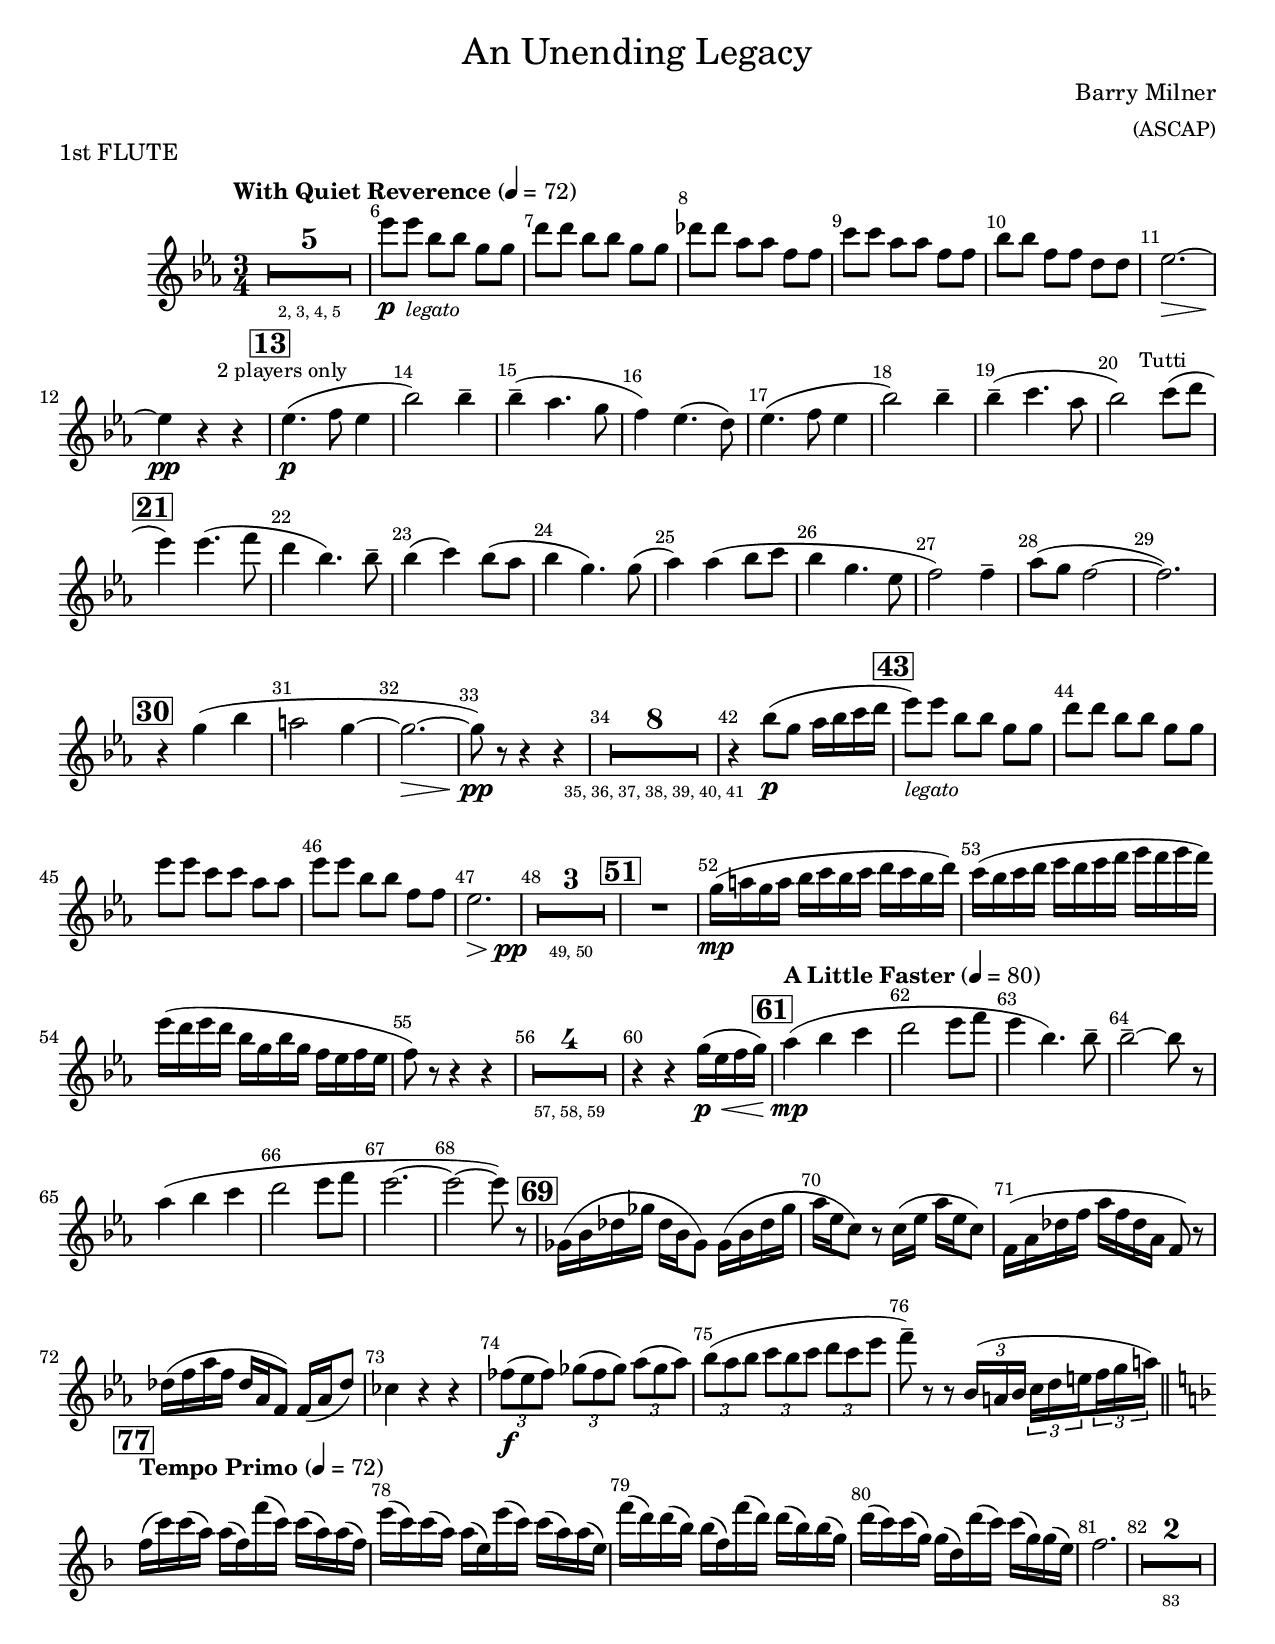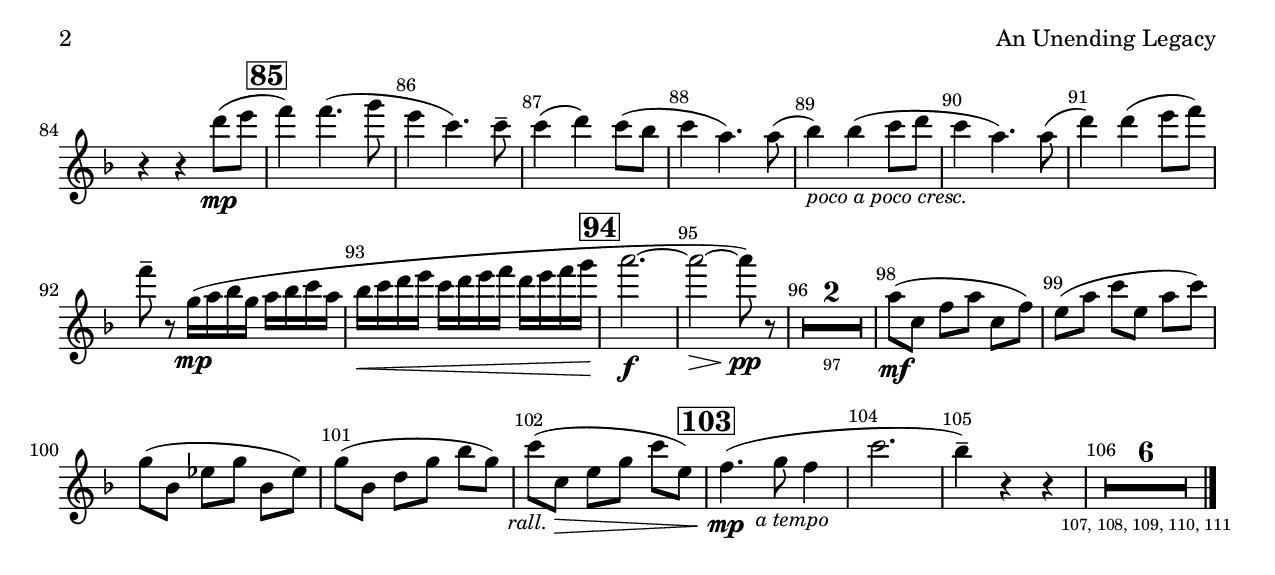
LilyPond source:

\version "2.19.82"
\language "english"

\version "2.19.82"
\language "english"

\version "2.19.82"

% stolen and modified and bodged (Tom Scott vocab) from
% https://lists.gnu.org/archive/html/lilypond-user/2016-08/msg00141.html

%% define the custom context-property `printMmrRange'
#(define (define-translator-property symbol type? description)
  (if (not (and (symbol? symbol)
    (procedure? type?)
    (string? description)))
      (ly:error "error in call of define-translator-property"))
  (if (not (equal? (object-property symbol 'translation-doc) #f))
      (ly:error (_ "symbol ~S redefined") symbol))

  (set-object-property! symbol 'translation-type? type?)
  (set-object-property! symbol 'translation-doc description)
  symbol)

#(for-each
  (lambda (x)
    (apply define-translator-property x))
    `((printMmrRange
       ,boolean?
       "Print range of a MultiMeasureRest")))

rangeTwo =
#(define-scheme-function (next-num max-num cur-list)(integer? integer? list?)
  (if (> next-num max-num)
      cur-list
      (rangeTwo
          (+ 1 next-num)
          max-num
          (append cur-list (list (number->string next-num)))
      )))

rangeI =
#(define-scheme-function (X Y)(integer? integer?)
  (rangeTwo Y X '()))

%% define how to format `start' and `stop'
%% for `MultiMeasureRestNumber' in the engraver
%% TODO find a method to set the values for `translate-scaled'
formatMMRNumber =
#(define-scheme-function (start stop)(integer? integer?)
#{
  \markup
    \center-column {
      #(number->string (- stop start))
      %% value found by try and error
      \translate-scaled #'(0 . -6.5)
      \with-dimensions #empty-interval #empty-interval
      \halign #CENTER
      \normal-text
      \fontsize #-3
      #(string-join (rangeI stop (+ 2 start)) ", ")
    }
#})

%% TODO
%% I didn't manage to _create_ a MultiMeasureRestText-grob via
%% `ly:engraver-make-grob'
%% How to do?
%% It worked with simple TextScript ...
#(define (mmr-range-engraver context)
"Print the range of a @code{MultiMeasureRest}, if the context-property
@code{printMmrRange} is set @code{#t}."
  (let ((m-m-r-print '()))
    `((acknowledgers
        (multi-measure-interface
         . ,(lambda (engraver grob source-engraver)
            (if (eq? (grob::name grob) 'MultiMeasureRestNumber)
                (set! m-m-r-print
                  (cons
                    (cons grob (ly:context-property context 'printMmrRange))
                    m-m-r-print))))))
      (finalize
        .
        ,(lambda (trans)
          (let* ((timeSignatureFraction
                   (ly:context-property context 'timeSignatureFraction))
                 (fraction
                   (/ (car timeSignatureFraction) (cdr timeSignatureFraction))))
          (for-each
            (lambda (mmr)
              (if (and (cdr mmr) (not (null? (cdr mmr))))
                  (let* ((m-m-r-start
                           (/ (ly:moment-main
                                (grob::when (ly:spanner-bound (car mmr) LEFT)))
                              fraction))
                         (m-m-r-stop
                           (/ (ly:moment-main
                                (grob::when (ly:spanner-bound (car mmr) RIGHT)))
                              fraction)))
                    (ly:grob-set-property! (car mmr) 'text
                      (formatMMRNumber m-m-r-start m-m-r-stop)))))
            m-m-r-print)
          (set! m-m-r-print '())))))))

%%%%%%%%%%%%%%%%%%%%%%%%%%%%%%%%%%
%% EXAMPLES
%%%%%%%%%%%%%%%%%%%%%%%%%%%%%%%%%%

%{

\layout {
  \override Score.BarNumber.break-visibility = ##(#t #t #t)
}

\score {
  {
    \time 3/4
    c'2.
    \compressFullBarRests
    R2.*14
    c'2.
    \once \unset printMmrRange
    R2.*15
    c'2.
    R2.*15
    c'2.
  }
  \layout {
    \context {
      \Voice
      \consists #mmr-range-engraver
      printMmrRange = ##t
    }
  }
}

\score {
  {
    \time 3/4
    c'2.
    \compressFullBarRests
    R2.*14
    c'2.
    \once \set printMmrRange = ##t
    R2.*15
    c'2.
    R2.*15
    c'2.
  }
  \layout {
    \context {
      \Voice
      \consists #mmr-range-engraver
      printMmrRange = ##f
    }
  }
}

\score {
  {
    \time 3/4
    c'2.
    \compressFullBarRests
    R1*3/4*14
    c'2.
  }
  \layout {
    \context {
      \Voice
      \consists #mmr-range-engraver
      printMmrRange = ##t
    }
  }
}

\score {
  {
    c'1
    \compressFullBarRests
    R1*14
    c'1
  }
  \layout {
    \context {
      \Voice
      \consists #mmr-range-engraver
      printMmrRange = ##t
    }
  }
}

\score {
  {
    \time 5/8
    c'2 c'8
    \compressFullBarRests
    R1*5/8*14
    c'2 c'8
    R1*5/8*13
    c'2 c'8
  }
  \layout {
    \context {
      \Voice
      \consists #mmr-range-engraver
      printMmrRange = ##t
    }
  }
}

%} %% END EXAMPLES


\header {
  title = \markup { \normal-text "An Unending Legacy" }
  composer = \markup \right-column {
    "Barry Milner"
    \smaller "(ASCAP)"
  }
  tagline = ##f
}

\paper {
  #(set-paper-size "ansi a")
  oddHeaderMarkup = \markup \fill-line {
    \on-the-fly #print-page-number-check-first
    \fromproperty #'header:title
    \on-the-fly #print-page-number-check-first
    \fromproperty #'header:part
    \on-the-fly #print-page-number-check-first
    \fromproperty #'page:page-number-string
  }
  evenHeaderMarkup = \markup \fill-line {
    \on-the-fly #print-page-number-check-first
    \fromproperty #'page:page-number-string
    \on-the-fly #print-page-number-check-first
    \fromproperty #'header:part
    \fromproperty #'header:title
  }
}

\layout {
  \context {
    \Voice
    \consists #mmr-range-engraver
    printMmrRange = ##t
  }
}

rehearsalMark = {
  \once \override Score.BarNumber.break-visibility = ##(#f #f #f)
  \mark \default
}

scoreOutline = {
  \compressFullBarRests
  \override MultiMeasureRest.expand-limit = #1
  \set Score.markFormatter = #format-mark-box-barnumbers
  \override Score.BarNumber.break-visibility = #end-of-line-invisible
  \context Score \applyContext #(set-bar-number-visibility 1)
  \numericTimeSignature

  \overrideTimeSignatureSettings 3/4 1/4 #'(1 1 1) #'()

  \time 3/4
  \key ef \major
  \tempo "With Quiet Reverence" 4 = 72
  s2.*12

  %%% m. 13 %%%
  \rehearsalMark
  | s2.*8

  %%% m. 21 %%%
  \rehearsalMark
  | s2.*9

  %%% m. 30 %%%
  \rehearsalMark
  | s2.*13

  %%% m. 43 %%%
  \rehearsalMark
  | s2.*8

  %%% m. 51 %%%
  \rehearsalMark
  | s2.*10

  %%% m. 61 %%%
  \rehearsalMark
  \tempo "A Little Faster" 4 = 80
  | s2.*8

  %%% m. 69 %%%
  \rehearsalMark
  | s2.*8

  %%% m. 77 %%%
  \rehearsalMark
  \bar "||"
  \key f \major
  \tempo "Tempo Primo" 4 = 72
  | s2.*8

  %%% m. 85 %%%
  \rehearsalMark
  | s2.*9

  %%% m. 94 %%%
  \rehearsalMark
  | s2.*8

  % m. 102
  | s2.*1_\markup \center-align { \smaller \normal-text \italic "rall." }

  %%% m. 103 %%%
  \rehearsalMark
  s4
  s4_\markup \left-align { \smaller \normal-text \italic "a tempo" }
  s4
  | s2.*8

  \bar "|."
}


\version "2.18.2"
\language "english"

subdivideBeamSixteenths = {
  \set subdivideBeams = ##t
  \set baseMoment = #(ly:make-moment 1/16)
  \set beatStructure = #'(4 4 4 4)
}

subdivideBeamEighths = {
  \set subdivideBeams = ##t
  \set baseMoment = #(ly:make-moment 1/8)
  \set beatStructure = #'(2 2)
}

unsetBeamSubdivision = {
  \unset subdivideBeams
  \unset baseMoment
  \unset beatStructure
}


\header {
  piece = "1st FLUTE"
}

partFluteOne = \relative c''' {
  % m. 1, 2, 3, 4, 5
  R2.*5
  |
  % m. 6
  ef8\p ef8_\markup { \smaller \italic "legato" }
  bf8 bf8
  g8 g8
  |
  % m. 7
  d'8 d8
  bf8 bf8
  g8 g8
  |
  % m. 8
  df'8 df8
  af8 af8
  f8 f8
  |
  % m. 9
  c'8 c8
  af8 af8
  f8 f8
  |
  % m. 10
  bf8 bf8
  f8 f8
  d8 d8
  |
  % m. 11
  ef2.~\>


  |
  % m. 12
  ef4\pp
  r4
  r4
  |
  % m. 13
  ef4.(\p^\markup \center-align { \smaller "2 players only" }
    f8
  ef4
  |
  % m. 14
  bf'2)

  bf4--
  |
  % m. 15
  bf4--(
  af4.
    g8
  |
  % m. 16
  f4)
  ef4.(
    d8)
  |
  % m. 17
  ef4.(
    f8
  ef4
  |
  % m. 18
  bf'2)

  bf4--
  |
  % m. 19
  bf4--(
  c4.
    af8
  |
  % m. 20
  bf2)

  c8(^\markup \center-align { \smaller "Tutti" } d8
  |
  % m. 21
  ef4)
  ef4.(
    f8
  |
  % m. 22
  d4
  bf4.)
    bf8--
  |
  % m. 23
  bf4(
  c4)
  bf8( af8
  |
  % m. 24
  bf4
  g4.)
    g8(
  |
  % m. 25
  af4)
  af4(
  bf8 c8
  |
  % m. 26
  bf4
  g4.
    ef8
  |
  % m. 27
  f2)

  f4--
  |
  % m. 28
  af8( g8
  f2~

  |
  % m. 29
  f2.)


  |
  % m. 30
  r4
  g4(
  bf4
  |
  % m. 31
  a2

  g4~
  |
  % m. 32
  g2.~\>


  |
  % m. 33
  g8)\pp r8
  r4
  r4
  |
  % m. 34, 35, 36, 37, 38, 39, 40, 41
  R2.*8
  |
  % m. 42
  r4
  bf8(\p g8
  af16 bf16 c16 d16
  |
  % m. 43
  ef8)_\markup { \smaller \italic "legato" } ef8
  bf8 bf8
  g8 g8
  |
  % m. 44
  d'8 d8
  bf8 bf8
  g8 g8
  |
  % m. 45
  ef'8 ef8
  c8 c8
  af8 af8
  |
  % m. 46
  ef'8 ef8
  bf8 bf8
  f8 f8
  |
  % m. 47
  << ef2.\> { s2

  s8 s8\pp } >>
  |
  % m. 48, 49, 50, 51
  R2.*4
  |
  % m. 52
  g16(\mp a16 g16 a16
  bf16 c16 bf16 c16
  d16 c16 bf16 d16)
  |
  % m. 53
  c16( bf16 c16 d16
  ef16 d16 ef16 f16
  g16 f16 g16 f16)
  |
  % m. 54
  ef16( d16 ef16 d16
  bf16 g16 bf16 g16
  f16 ef16 f16 ef16
  |
  % m. 55
  f8) r8
  r4
  r4
  |
  % m. 56, 57, 58, 59
  R2.*4
  |
  % m. 60
  r4
  r4
  g16(\p\< ef16 f16 g16)
  |
  % m. 61
  af4(\mp
  bf4
  c4
  |
  % m. 62
  d2

  ef8 f8
  |
  % m. 63
  ef4
  bf4.)
    bf8--
  |
  % m. 64
  bf2--~

  bf8 r8
  |
  % m. 65
  af4(
  bf4
  c4
  |
  % m. 66
  d2

  ef8 f8
  |
  % m. 67
  ef2.~


  |
  % m. 68
  ef2~

  ef8) r8
  |
  % m. 69
  gf,,16( bf16 df16 gf16
  df16 bf16 gf8)
  gf16( bf16 df16 gf16
  |
  % m. 70
  af16 ef16 c8)
  r8 c16( ef16
  af16 ef16 c8)
  |
  % m. 71
  f,16( af16 df16 f16
  af16 f16 df16 af16
  f8) r8
  |
  % m. 72
  df'16( f16 af16 f16
  df16 af16 f8)
  f16( af16 df8)
  |
  % m. 73
  cf4
  r4
  r4
  |
  % m. 74
  \tuplet 3/2 { ff8(\f ef8 ff8) }
  \tuplet 3/2 { gf8( ff8 gf8) }
  \tuplet 3/2 { af8( gf8 af8) }
  |
  % m. 75
  \tuplet 3/2 { bf8( af8 bf8 }
  \tuplet 3/2 { c8 bf8 c8 }
  \tuplet 3/2 { d8 c8 ef8 }
  |
  % m. 76
  f8--) r8
  r8 \tuplet 3/2 { bf,,16( a16 bf16 }
  \subdivideBeamEighths \tuplet 3/2 { c16 d16 e16 } \tuplet 3/2 { f16 g16 a16) } \unsetBeamSubdivision
  |
  % m. 77
  f16( c'16) c16( a16)
  a16( f16) f'16( c16)
  c16( a16) a16( f16)
  |
  % m. 78
  e'16( c16) c16( a16)
  a16( e16) e'16( c16)
  c16( a16) a16( e16)
  |
  % m. 79
  f'16( d16) d16( bf16)
  bf16( f16) f'16( d16)
  d16( bf16) bf16( g16)
  |
  % m. 80
  d'16( c16) c16( g16)
  g16( d16) d'16( c16)
  c16( g16) g16( e16)
  |
  % m. 81
  f2.


  |
  % m. 82, 83
  R2.*2\pageBreak
  |
  % m. 84
  r4
  r4
  d'8(\mp e8
  |
  % m. 85
  f4)
  f4.(
    g8
  |
  % m. 86
  e4
  c4.)
    c8--
  |
  % m. 87
  c4(
  d4)
  c8( bf8
  |
  % m. 88
  c4
  a4.)
    a8(
  |
  % m. 89
  bf4)_\markup { \smaller \italic "poco a poco cresc." }
  bf4(
  c8 d8
  |
  % m. 90
  c4
  a4.)
    a8(
  |
  % m. 91
  d4)
  d4(
  e8 f8)
  |
  % m. 92
  f8-- r8
  g,16(\mp a16 bf16 g16
  a16 bf16 c16 a16
  |
  % m. 93
  bf16\< c16 d16 e16
  c16 d16 e16 f16
  d16 e16 f16 g16
  |
  % m. 94
  a2.~\f


  |
  % m. 95
  a2~\>

  a8)\pp r8
  |
  % m. 96, 97
  R2.*2
  |
  % m. 98
  a,8(\mf c,8
  f8 a8
  c,8 f8)
  |
  % m. 99
  e8( a8
  c8 e,8
  a8 c8)
  |
  % m. 100
  g8( bf,8
  ef8 g8
  bf,8 ef8)
  |
  % m. 101
  g8( bf,8
  d8 g8
  bf8 g8)
  |
  % m. 102
  c8( c,8\>
  e8 g8
  c8 e,8)
  |
  % m. 103
  f4.\mp(
    g8
  f4
  |
  % m. 104
  c'2.


  |
  % m. 105
  bf4--)
  r4
  r4
  |
  % m. 106, 107, 108, 109, 110, 111
  R2.*6
}

\new Voice {
  << \scoreOutline \partFluteOne >>
}
